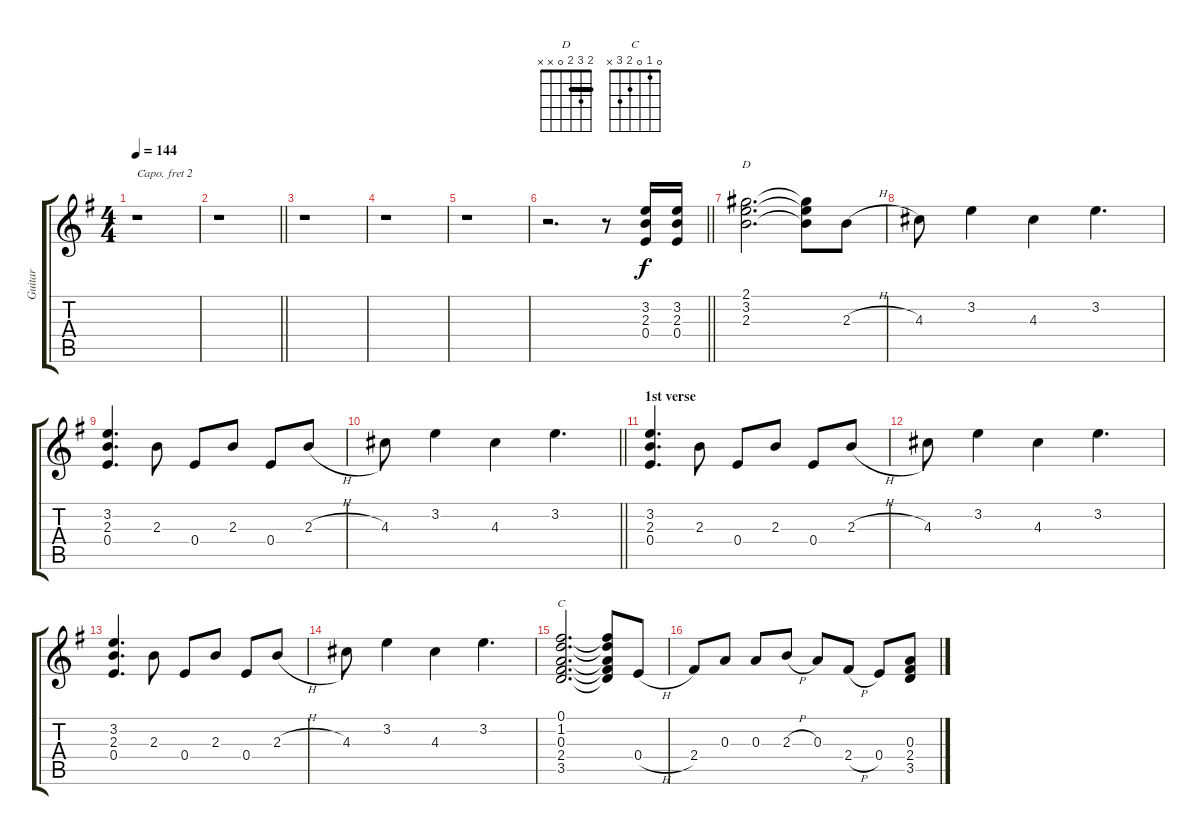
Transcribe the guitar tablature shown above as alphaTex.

\track ("Guitar" "Guitar") {instrument overdrivenguitar}
\staff {score tabs}
\capo 2
\tuning (E4 B3 G3 D3 A2 E2) {hide}
\chord ("D" 2 3 2 0 x x) {barre 2}
\chord ("C" 0 1 0 2 3 x)
\ts (4 4)
\tempo 144
\clef g2
\ks g
r.1{dy f instrument overdrivenguitar} |
\barLineRight lightlight
r.1 |
r.1 |
r.1 |
r.1 |
\barLineRight lightlight
r.2{d} r.8 (3.2 2.3 0.4).16 (3.2 2.3 0.4).16 |
(2.1 3.2 2.3).2{d ch "D"} (2.1{t} 3.2{t} 2.3{t}).8 2.3{h}.8 |
4.3.8 3.2.4 4.3.4 3.2.4{d} |
(3.2 2.3 0.4).4{d} 2.3.8 0.4.8 2.3.8 0.4.8 2.3{h}.8 |
\barLineRight lightlight
4.3.8 3.2.4 4.3.4 3.2.4{d} |
\section ("" "1st verse")
(3.2 2.3 0.4).4{d} 2.3.8 0.4.8 2.3.8 0.4.8 2.3{h}.8 |
4.3.8 3.2.4 4.3.4 3.2.4{d} |
(3.2 2.3 0.4).4{d} 2.3.8 0.4.8 2.3.8 0.4.8 2.3{h}.8 |
4.3.8 3.2.4 4.3.4 3.2.4{d} |
(0.1 1.2 0.3 2.4 3.5).2{d ch "C"} (0.1{t} 1.2{t} 0.3{t} 2.4{t} 3.5{t}).8 0.4{h}.8 |
2.4.8 0.3.8 0.3.8 2.3{h}.8 0.3.8 2.4{h}.8 0.4.8 (0.3 2.4 3.5).8
